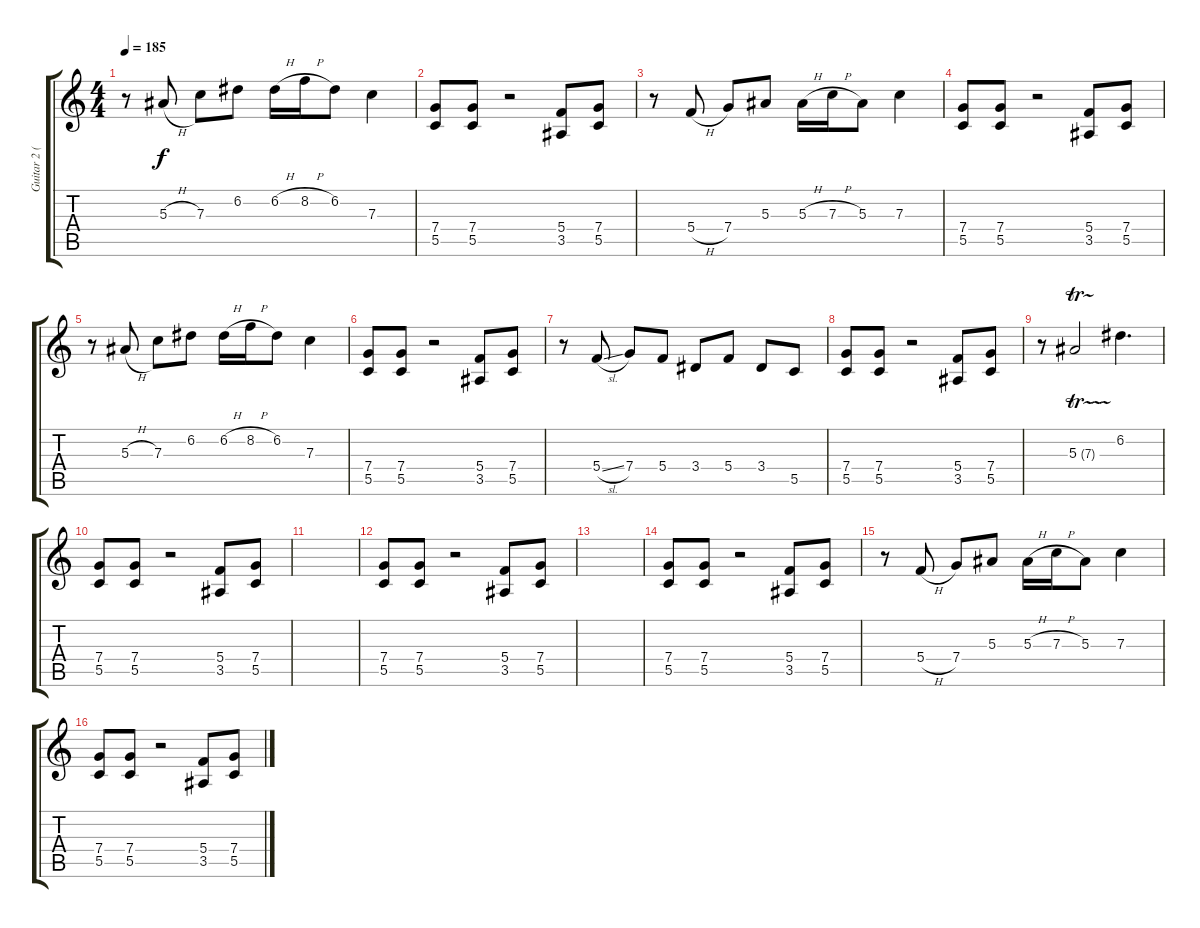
\track ("Guitar 2 (and solos)" "Guitar 2 (") {instrument overdrivenguitar}
\staff {score tabs}
\tuning (D4 A3 F3 C3 G2 C2) {hide}
\ts (4 4)
\tempo 185
\clef g2
\ks c
r.8{dy f} 5.3{h}.8 7.3.8 6.2.8 6.2{h}.16 8.2{h}.16 6.2.8 7.3.4 |
(7.4 5.5).8 (7.4 5.5).8 r.2 (5.4 3.5).8 (7.4 5.5).8 |
r.8 5.4{h}.8 7.4.8 5.3.8 5.3{h}.16 7.3{h}.16 5.3.8 7.3.4 |
(7.4 5.5).8 (7.4 5.5).8 r.2 (5.4 3.5).8 (7.4 5.5).8 |
r.8 5.3{h}.8 7.3.8 6.2.8 6.2{h}.16 8.2{h}.16 6.2.8 7.3.4 |
(7.4 5.5).8 (7.4 5.5).8 r.2 (5.4 3.5).8 (7.4 5.5).8 |
r.8 5.4{sl}.8 7.4.8 5.4.8 3.4.8 5.4.8 3.4.8 5.5.8 |
(7.4 5.5).8 (7.4 5.5).8 r.2 (5.4 3.5).8 (7.4 5.5).8 |
r.8 5.3{tr (7 16)}.2 6.2.4{d} |
(7.4 5.5).8 (7.4 5.5).8 r.2 (5.4 3.5).8 (7.4 5.5).8 |
|
(7.4 5.5).8 (7.4 5.5).8 r.2 (5.4 3.5).8 (7.4 5.5).8 |
|
(7.4 5.5).8 (7.4 5.5).8 r.2 (5.4 3.5).8 (7.4 5.5).8 |
r.8 5.4{h}.8 7.4.8 5.3.8 5.3{h}.16 7.3{h}.16 5.3.8 7.3.4 |
(7.4 5.5).8 (7.4 5.5).8 r.2 (5.4 3.5).8 (7.4 5.5).8
